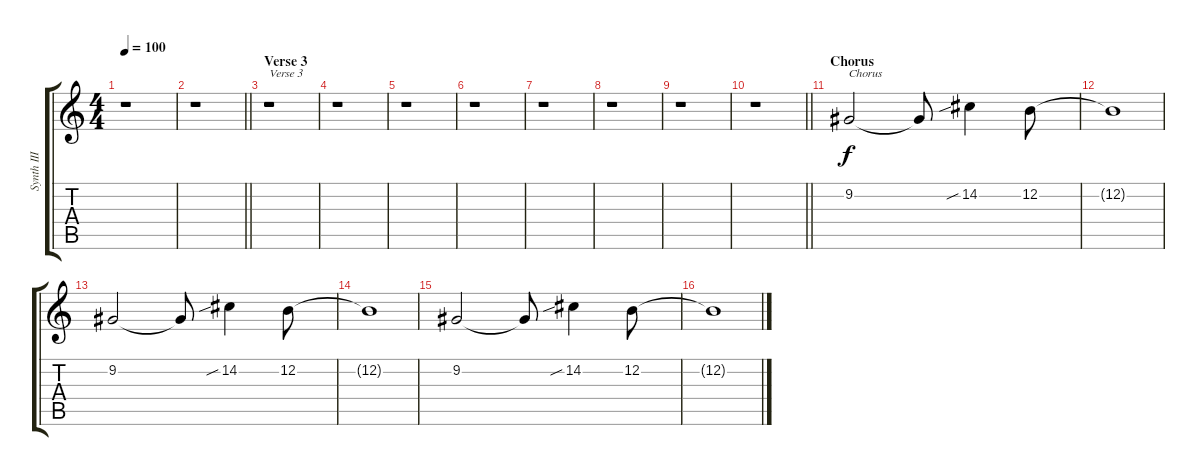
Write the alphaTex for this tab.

\track ("Synth III" "Synth III") {instrument fx8scifi}
\staff {score tabs}
\tuning (E4 B3 G3 D3 A2 E2) {hide}
\ts (4 4)
\tempo 100
\clef g2
\ks c
r.1{dy f} |
\barLineRight lightlight
r.1 |
\section ("" "Verse 3")
r.1{txt "Verse 3"} |
r.1 |
r.1 |
r.1 |
r.1 |
r.1 |
r.1 |
\barLineRight lightlight
r.1 |
\section ("" "Chorus ")
9.2.2{txt "Chorus" volume 10} 9.2{t}.8 14.2{sib}.4 12.2.8 |
12.2{t}.1 |
9.2.2 9.2{t}.8 14.2{sib}.4 12.2.8 |
12.2{t}.1 |
9.2.2 9.2{t}.8 14.2{sib}.4 12.2.8 |
12.2{t}.1
